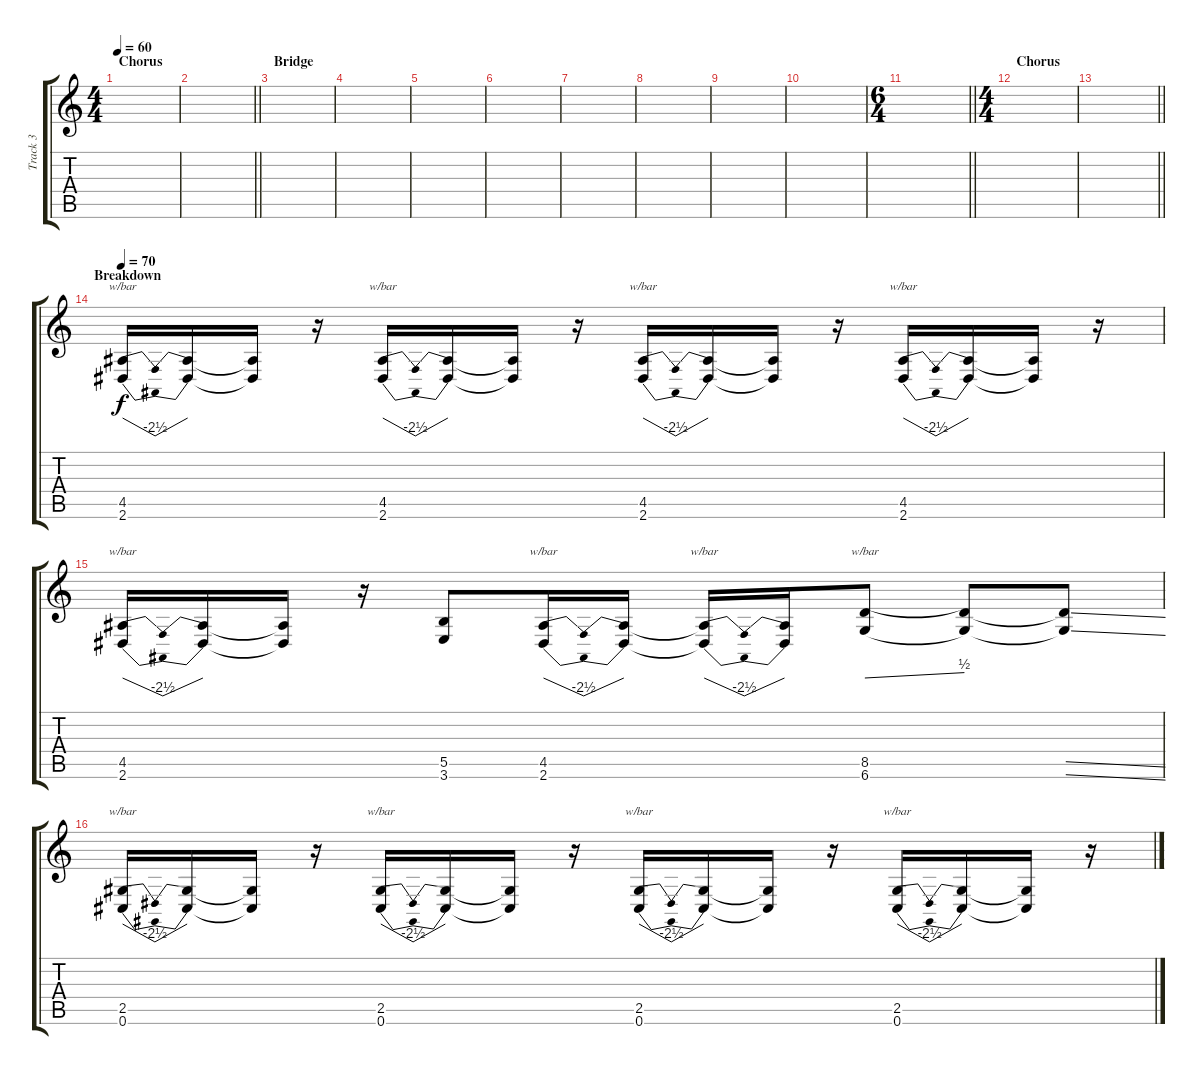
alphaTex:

\track ("Track 3" "Track 3") {instrument distortionguitar}
\staff {score tabs}
\tuning (Db4 Ab3 E3 B2 Gb2 Db2) {hide}
\ts (4 4)
\section ("" "Chorus")
\tempo 60
\clef g2
\ks c
|
\barLineRight lightlight
|
\section ("" "Bridge")
|
|
|
|
|
|
|
|
\ts (6 4)
\barLineRight lightlight
|
\ts (4 4)
\section ("" "Chorus")
|
\barLineRight lightlight
|
\section ("" "Breakdown")
\tempo 70
(4.5 2.6).16{tbe (dip default 0 0 30 -10 60 0)} (4.5{t} 2.6{t}).16 (4.5{t} 2.6{t}).16 r.16 (4.5 2.6).16{tbe (dip default 0 0 30 -10 60 0)} (4.5{t} 2.6{t}).16 (4.5{t} 2.6{t}).16 r.16 (4.5 2.6).16{tbe (dip default 0 0 30 -10 60 0)} (4.5{t} 2.6{t}).16 (4.5{t} 2.6{t}).16 r.16 (4.5 2.6).16{tbe (dip default 0 0 30 -10 60 0)} (4.5{t} 2.6{t}).16 (4.5{t} 2.6{t}).16 r.16 |
(4.5 2.6).16{tbe (dip default 0 0 30 -10 60 0)} (4.5{t} 2.6{t}).16 (4.5{t} 2.6{t}).16 r.16 (5.5 3.6).8 (4.5 2.6).16{tbe (dip default 0 0 30 -10 60 0)} (4.5{t} 2.6{t}).16 (4.5{t} 2.6{t}).16{tbe (dip default 0 0 30 -10 60 0)} (4.5{t} 2.6{t}).16 (8.5 6.6).8{tbe (dive default 0 0 60 2)} (8.5{t} 6.6{t}).8 (8.5{ss t} 6.6{ss t}).8 |
(2.5 0.6).16{tbe (dip default 0 0 30 -10 60 0)} (2.5{t} 0.6{t}).16 (2.5{t} 0.6{t}).16 r.16 (2.5 0.6).16{tbe (dip default 0 0 30 -10 60 0)} (2.5{t} 0.6{t}).16 (2.5{t} 0.6{t}).16 r.16 (2.5 0.6).16{tbe (dip default 0 0 30 -10 60 0)} (2.5{t} 0.6{t}).16 (2.5{t} 0.6{t}).16 r.16 (2.5 0.6).16{tbe (dip default 0 0 30 -10 60 0)} (2.5{t} 0.6{t}).16 (2.5{t} 0.6{t}).16 r.16
